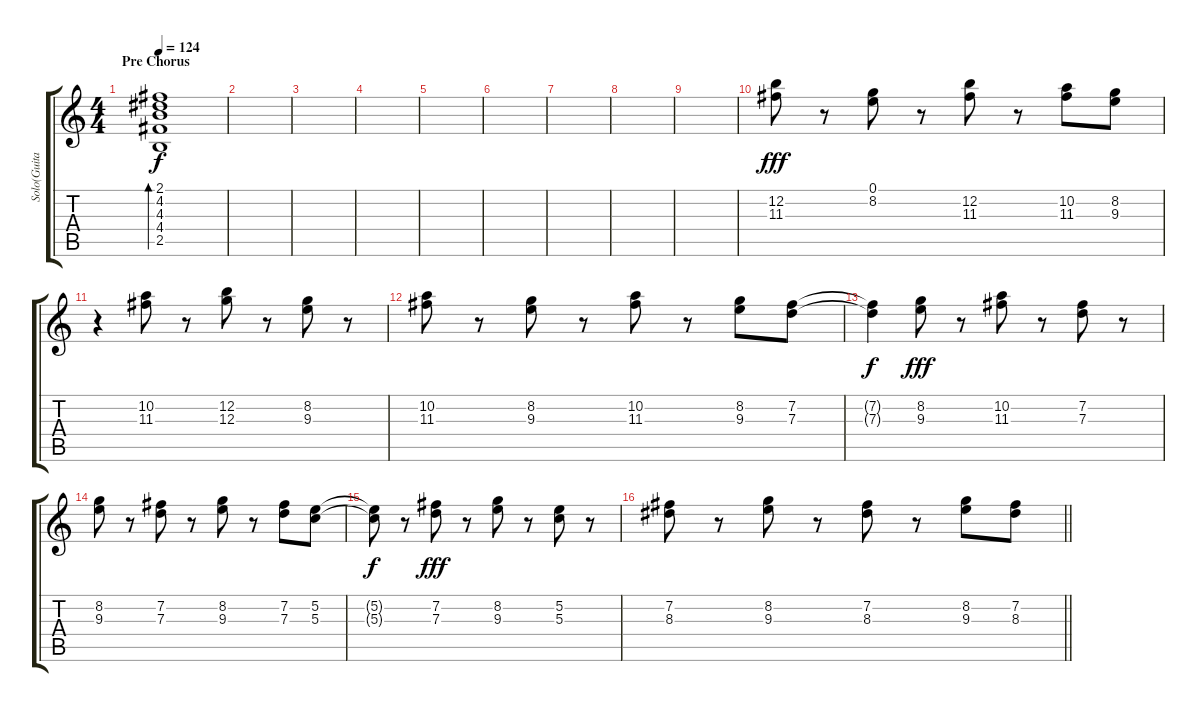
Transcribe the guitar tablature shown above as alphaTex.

\track ("Solo(Guitar)" "Solo(Guita") {instrument overdrivenguitar}
\staff {score tabs}
\tuning (E4 B3 G3 D3 A2 E2) {hide}
\ts (4 4)
\section ("" "Pre Chorus")
\tempo 124
\clef g2
\ks c
(2.1 4.2 4.3 4.4 2.5).1{bd 240 dy f} |
|
|
|
|
|
|
|
|
(12.2 11.3).8{dy fff volume 14} r.8 (0.1 8.2).8 r.8 (12.2 11.3).8 r.8 (10.2 11.3).8 (8.2 9.3).8 |
r.4 (10.2 11.3).8 r.8 (12.2 12.3).8 r.8 (8.2 9.3).8 r.8 |
(10.2 11.3).8 r.8 (8.2 9.3).8 r.8 (10.2 11.3).8 r.8 (8.2 9.3).8 (7.2 7.3).8 |
(7.2{t} 7.3{t}).4{dy f} (8.2 9.3).8{dy fff} r.8 (10.2 11.3).8 r.8 (7.2 7.3).8 r.8 |
(8.2 9.3).8 r.8 (7.2 7.3).8 r.8 (8.2 9.3).8 r.8 (7.2 7.3).8 (5.2 5.3).8 |
(5.2{t} 5.3{t}).8{dy f} r.8 (7.2 7.3).8{dy fff} r.8 (8.2 9.3).8 r.8 (5.2 5.3).8 r.8 |
\barLineRight lightlight
(7.2 8.3).8 r.8 (8.2 9.3).8 r.8 (7.2 8.3).8 r.8 (8.2 9.3).8 (7.2 8.3).8
